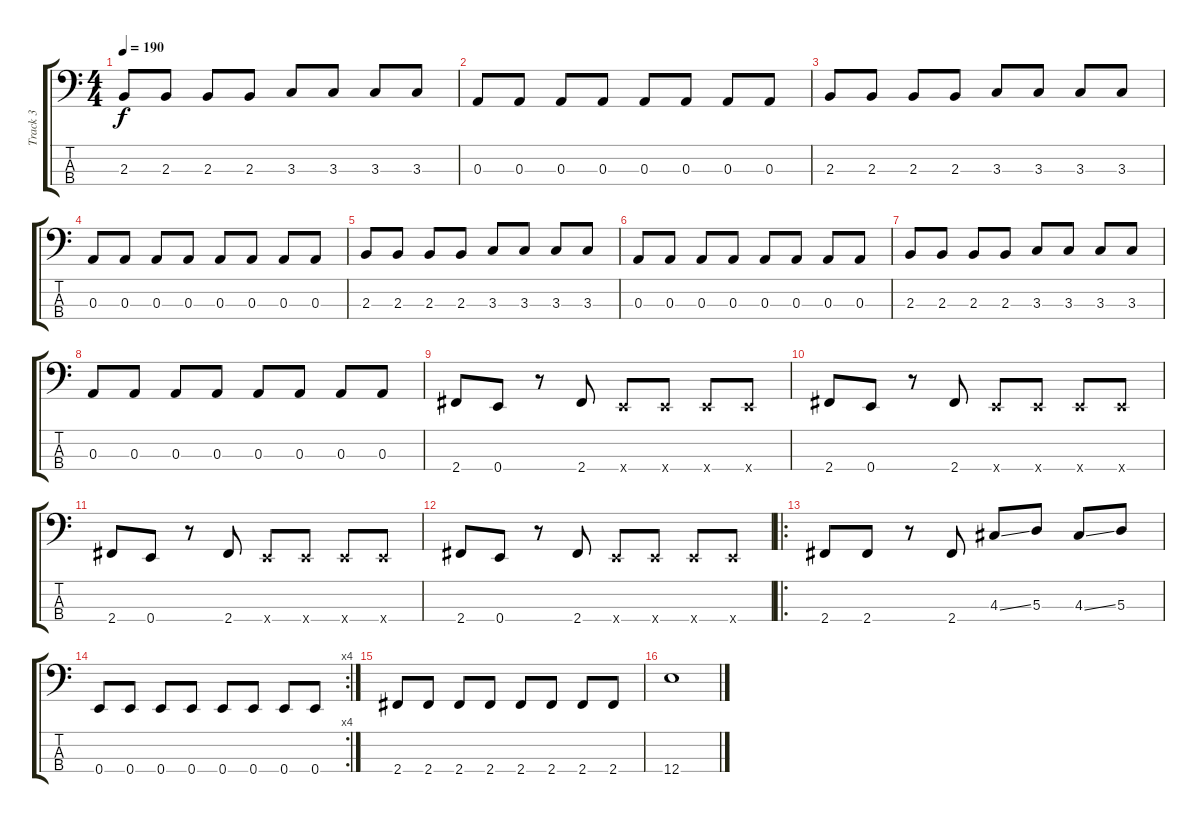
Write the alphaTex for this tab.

\track ("Track 3" "Track 3") {instrument electricbasspick}
\staff {score tabs}
\tuning (G2 D2 A1 E1) {hide}
\ts (4 4)
\tempo 190
\clef f4
\ks c
2.3.8{dy f} 2.3.8 2.3.8 2.3.8 3.3.8 3.3.8 3.3.8 3.3.8 |
0.3.8 0.3.8 0.3.8 0.3.8 0.3.8 0.3.8 0.3.8 0.3.8 |
2.3.8 2.3.8 2.3.8 2.3.8 3.3.8 3.3.8 3.3.8 3.3.8 |
0.3.8 0.3.8 0.3.8 0.3.8 0.3.8 0.3.8 0.3.8 0.3.8 |
2.3.8 2.3.8 2.3.8 2.3.8 3.3.8 3.3.8 3.3.8 3.3.8 |
0.3.8 0.3.8 0.3.8 0.3.8 0.3.8 0.3.8 0.3.8 0.3.8 |
2.3.8 2.3.8 2.3.8 2.3.8 3.3.8 3.3.8 3.3.8 3.3.8 |
0.3.8 0.3.8 0.3.8 0.3.8 0.3.8 0.3.8 0.3.8 0.3.8 |
2.4.8 0.4.8 r.8 2.4.8 0.4{x}.8 0.4{x}.8 0.4{x}.8 0.4{x}.8 |
2.4.8 0.4.8 r.8 2.4.8 0.4{x}.8 0.4{x}.8 0.4{x}.8 0.4{x}.8 |
2.4.8 0.4.8 r.8 2.4.8 0.4{x}.8 0.4{x}.8 0.4{x}.8 0.4{x}.8 |
2.4.8 0.4.8 r.8 2.4.8 0.4{x}.8 0.4{x}.8 0.4{x}.8 0.4{x}.8 |
\ro
2.4.8 2.4.8 r.8 2.4.8 4.3{ss}.8 5.3.8 4.3{ss}.8 5.3.8 |
\rc 4
0.4.8 0.4.8 0.4.8 0.4.8 0.4.8 0.4.8 0.4.8 0.4.8 |
2.4.8 2.4.8 2.4.8 2.4.8 2.4.8 2.4.8 2.4.8 2.4.8 |
12.4{ss}.1
